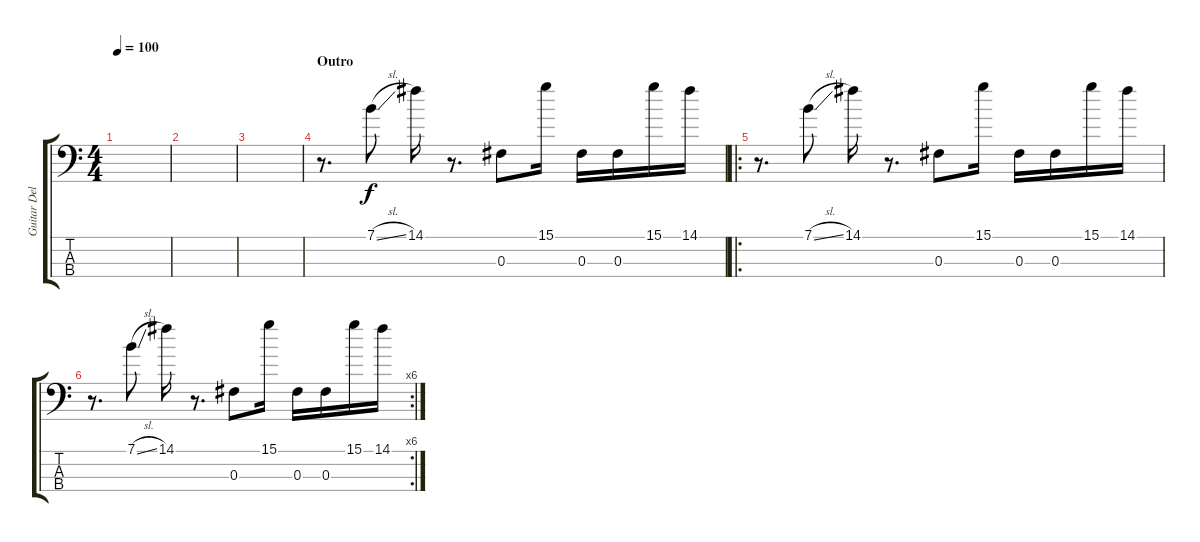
\track ("Guitar Delay" "Guitar Del") {instrument electricguitarclean}
\staff {score tabs}
\tuning (E3 B2 Gb2 Gb1) {hide}
\ts (4 4)
\tempo 100
\clef f4
\ks c
|
|
|
\section ("" "Outro")
r.8{d} 7.1{sl}.8{dy f} 14.1.16 r.8{d} 0.3.8 15.1.16 0.3.16 0.3.16 15.1.16 14.1.16 |
\ro
r.8{d} 7.1{sl}.8 14.1.16 r.8{d} 0.3.8 15.1.16 0.3.16 0.3.16 15.1.16 14.1.16 |
\rc 6
r.8{d} 7.1{sl}.8 14.1.16 r.8{d} 0.3.8 15.1.16 0.3.16 0.3.16 15.1.16 14.1.16
